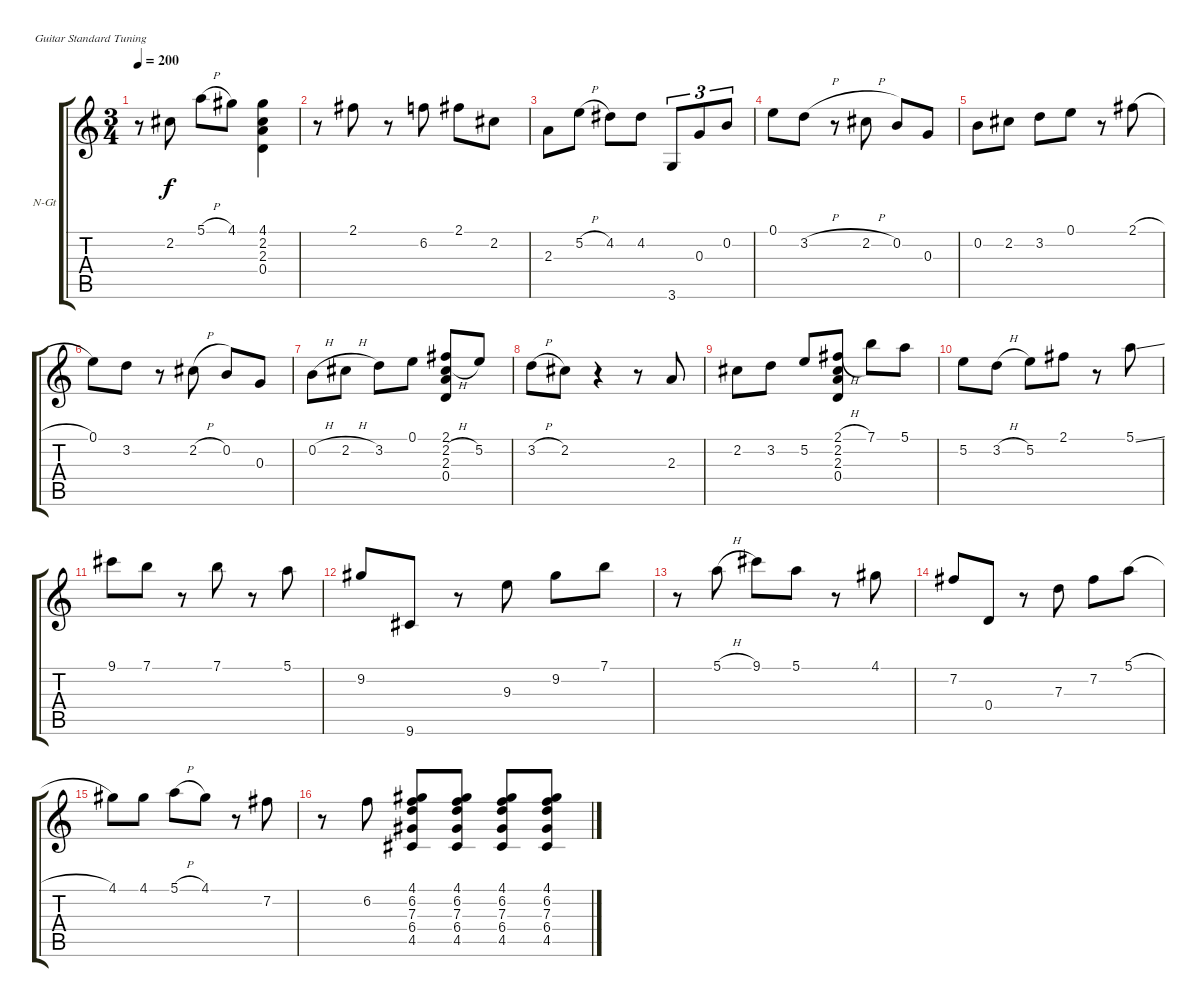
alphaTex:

\bracketExtendMode groupsimilarinstruments
\firstSystemTrackNameOrientation horizontal
\otherSystemsTrackNameOrientation horizontal
\track ("Piste 1" "N-Gt") {instrument acousticguitarnylon}
\staff {score tabs}
\tuning (E4 B3 G3 D3 A2 E2)
\ts (3 4)
\tempo 200
\clef g2
\ks c
r.8{dy f} 2.2.8 5.1{h}.8 4.1.8 (4.1 2.2 2.3 0.4).4 |
r.8 2.1.8 r.8 6.2.8 2.1.8 2.2.8 |
2.3.8 5.2{h}.8 4.2.8 4.2.8 3.6.8{tu (3 2)} 0.3.8{tu (3 2)} 0.2.8{tu (3 2)} |
0.1.8 3.2{h}.8 r.8 2.2{h}.8 0.2.8 0.3.8 |
0.2.8 2.2.8 3.2.8 0.1.8 r.8 2.1{h}.8 |
0.1.8 3.2.8 r.8 2.2{h}.8 0.2.8 0.3.8 |
0.2{h}.8 2.2{h}.8 3.2.8 0.1.8 (2.1 2.2{h} 2.3 0.4).8 5.2.8 |
3.2{h}.8 2.2.8 r.4 r.8 2.3.8 |
2.2.8 3.2.8 5.2.8 (2.1{h} 2.2 2.3 0.4).8 7.1.8 5.1.8 |
5.2.8 3.2{h}.8 5.2.8 2.1.8 r.8 5.1{ss}.8 |
9.1.8 7.1.8 r.8 7.1.8 r.8 5.1.8 |
9.2.8 9.6.8 r.8 9.3.8 9.2.8 7.1.8 |
r.8 5.1{h}.8 9.1.8 5.1.8 r.8 4.1.8 |
7.2.8 0.4.8 r.8 7.3.8 7.2.8 5.1{h}.8 |
4.1.8 4.1.8 5.1{h}.8 4.1.8 r.8 7.2.8 |
r.8 6.2.8 (4.1 6.2 7.3 6.4 4.5).8 (4.1 6.2 7.3 6.4 4.5).8 (4.1 6.2 7.3 6.4 4.5).8 (4.1 6.2 7.3 6.4 4.5).8
